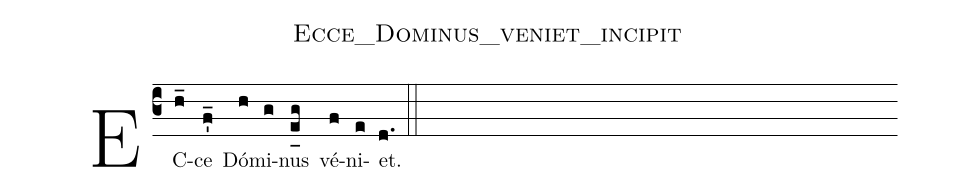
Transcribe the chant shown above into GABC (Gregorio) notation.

name:Ecce_Dominus_veniet_incipit;
%%
(c3) EC(h_)ce(f'_) Dó(h)mi(g)nus(e_[uh:l]g) vé(f)ni(e)et.(d.) (::)
